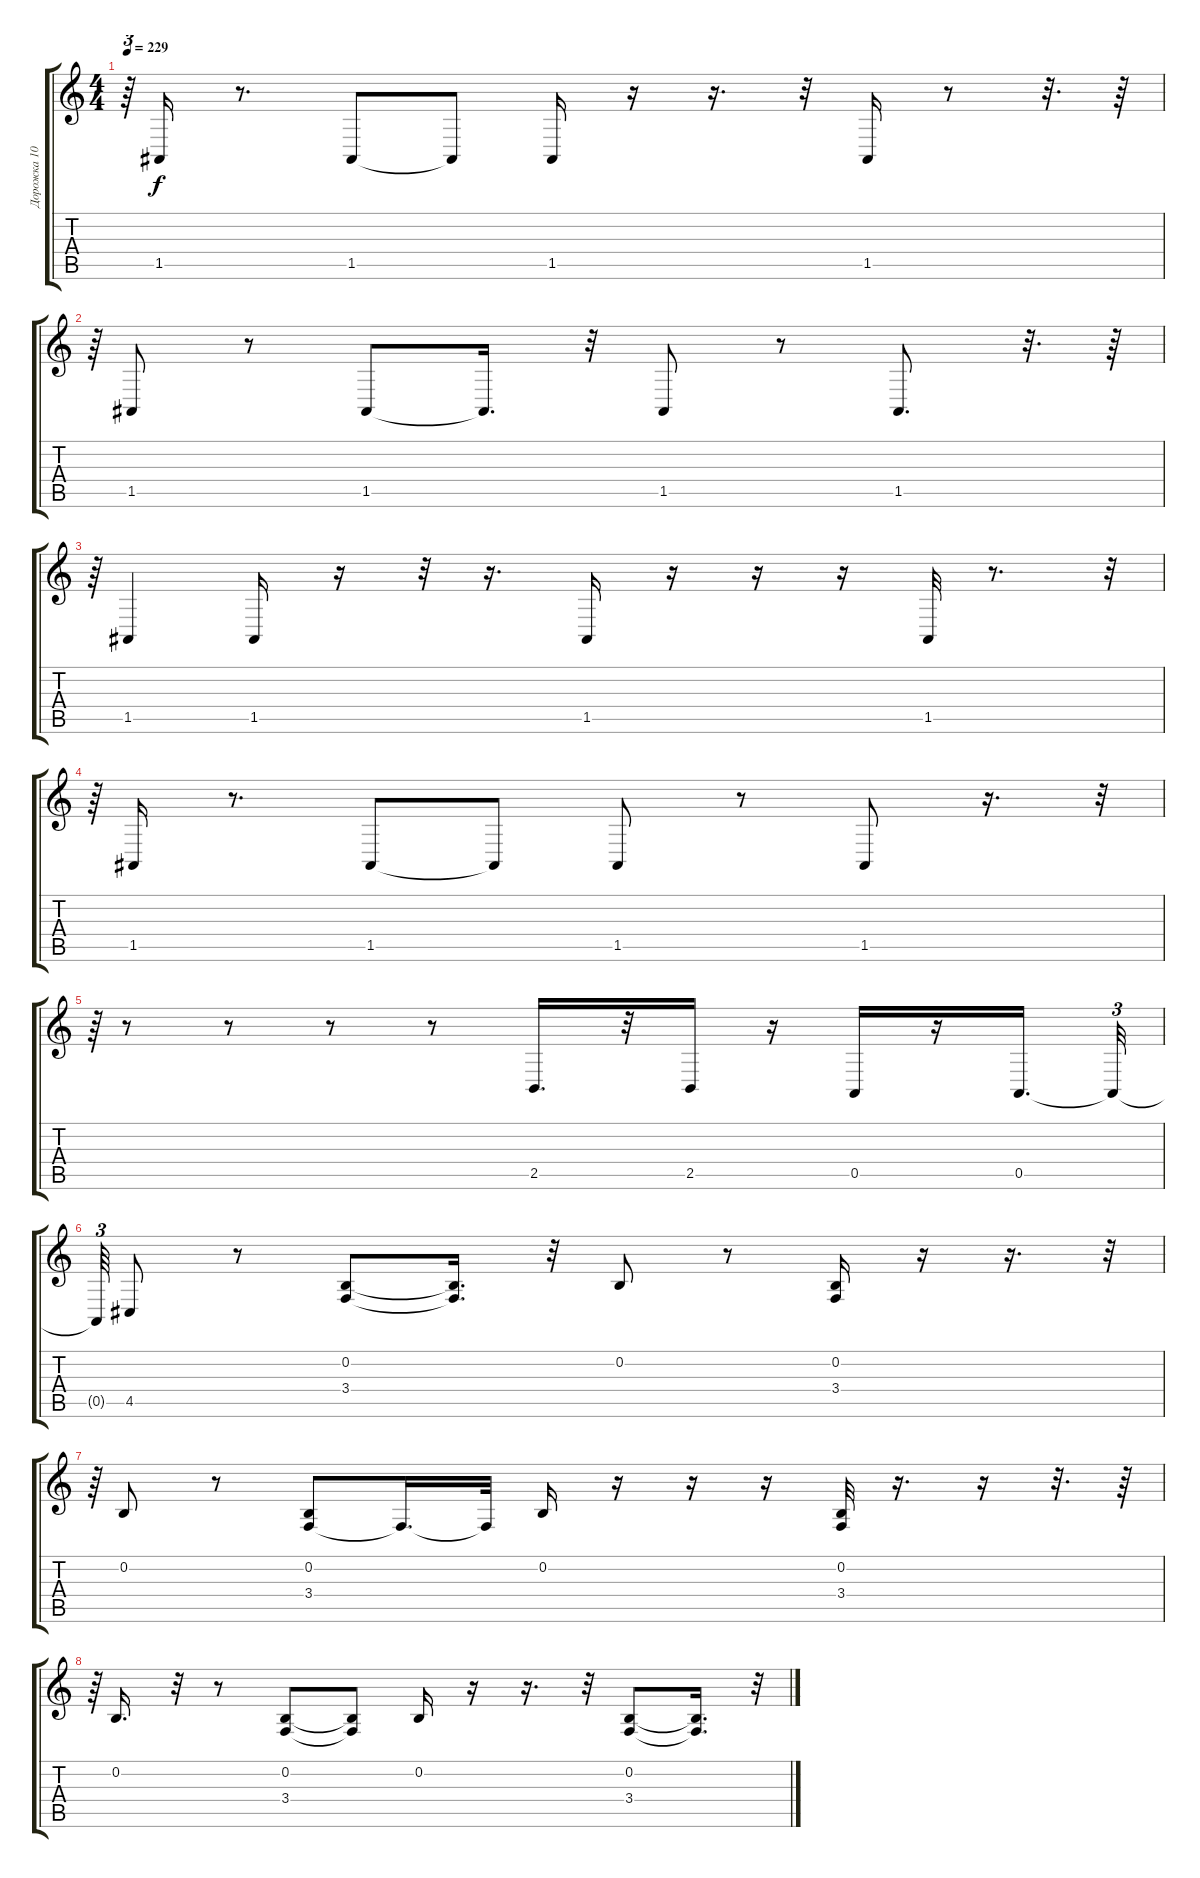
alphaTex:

\track ("Дорожка 10" "Дорожка 10") {instrument drawbarorgan}
\staff {score tabs}
\tuning (E4 B3 G3 D3 A2 E2) {hide}
\ts (4 4)
\tempo 229
\clef g2
\ks c
r.64{tu (3 2) dy f} 1.5.16 r.8{d} 1.5.8 1.5{t}.8 1.5.16 r.16 r.16{d} r.32 1.5.16 r.8 r.32{d} r.64 |
r.64{tu (3 2)} 1.5.8 r.8 1.5.8 1.5{t}.16{d} r.32 1.5.8 r.8 1.5.8{d} r.32{d} r.64 |
r.64{tu (3 2)} 1.5.4 1.5.16 r.16 r.32 r.16{d} 1.5.16 r.16 r.16 r.16 1.5.32 r.8{d} r.32{tu (3 2)} |
r.64{tu (3 2)} 1.5.16 r.8{d} 1.5.8 1.5{t}.8 1.5.8 r.8 1.5.8 r.16{d} r.32{tu (3 2)} |
r.64{tu (3 2)} r.8 r.8 r.8 r.8 2.5.16{d} r.32 2.5.16 r.16 0.5.16 r.16 0.5.16{d} 0.5{t}.32{tu (3 2)} |
0.5{t}.64{tu (3 2)} 4.5.8 r.8 (0.2 3.4).8 (0.2{t} 3.4{t}).16{d} r.32 0.2.8 r.8 (0.2 3.4).16 r.16 r.16{d} r.32{tu (3 2)} |
r.64{tu (3 2)} 0.2.8 r.8 (0.2 3.4).8 3.4{t}.16{d} 3.4{t}.32 0.2.16 r.16 r.16 r.16 (0.2 3.4).32 r.16{d} r.16 r.32{d} r.64 |
r.64{tu (3 2)} 0.2.16{d} r.32 r.8 (0.2 3.4).8 (0.2{t} 3.4{t}).8 0.2.16 r.16 r.16{d} r.32 (0.2 3.4).8 (0.2{t} 3.4{t}).16{d} r.32{tu (3 2)}
